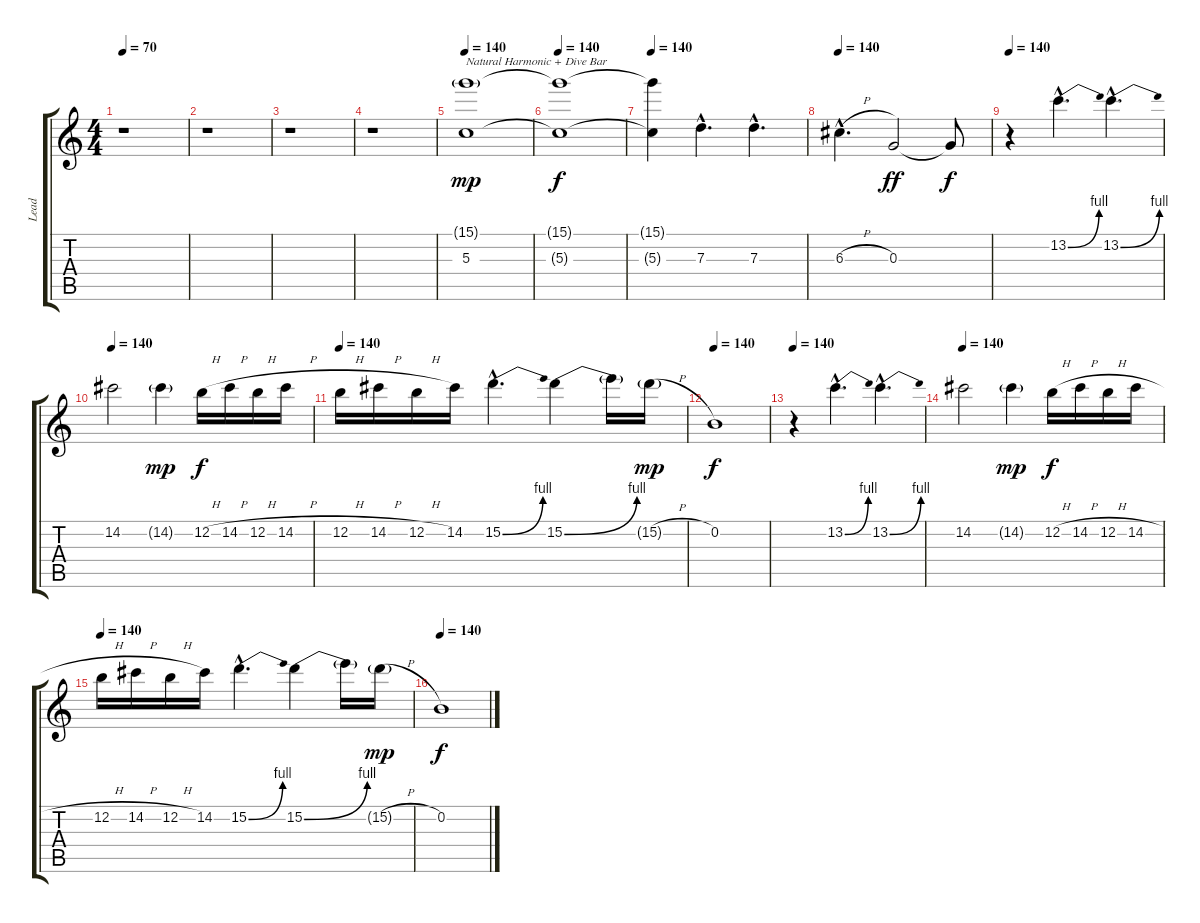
\track ("Lead" "Lead") {instrument distortionguitar}
\staff {score tabs}
\tuning (E4 B3 G3 D3 A2 E2) {hide}
\ts (4 4)
\tempo 70
\clef g2
\ks c
r.1{dy mp} |
r.1 |
r.1 |
r.1 |
\tempo 140
(15.1{g} 5.3).1{txt "Natural Harmonic + Dive Bar"} |
\tempo 140
(15.1{t} 5.3{t}).1{dy f} |
\tempo 140
(15.1{t} 5.3{t}).4 7.3{hac}.4{d} 7.3{hac}.4{d} |
\tempo 140
6.3{h hac}.4{d} 0.3.2{dy ff} 0.3{t}.8{dy f} |
\tempo 140
r.4 13.2{be (bend 0 0 60 4) hac}.4{d} 13.2{be (bend 0 0 60 4) hac}.4{d} |
\tempo 140
14.2.2 14.2{g}.4{dy mp} 12.2{h}.16{dy f} 14.2{h}.16 12.2{h}.16 14.2{h}.16 |
\tempo 140
12.2{h}.16 14.2{h}.16 12.2{h}.16 14.2.16 15.2{be (bend 0 0 60 4) hac}.4{d} 15.2{be (bend 0 0 60 4)}.4 15.2{t}.16 15.2{h g}.16{dy mp} |
\tempo 140
0.2.1{dy f} |
\tempo 140
r.4 13.2{be (bend 0 0 60 4) hac}.4{d} 13.2{be (bend 0 0 60 4) hac}.4{d} |
\tempo 140
14.2.2 14.2{g}.4{dy mp} 12.2{h}.16{dy f} 14.2{h}.16 12.2{h}.16 14.2{h}.16 |
\tempo 140
12.2{h}.16 14.2{h}.16 12.2{h}.16 14.2.16 15.2{be (bend 0 0 60 4) hac}.4{d} 15.2{be (bend 0 0 60 4)}.4 15.2{t}.16 15.2{h g}.16{dy mp} |
\tempo 140
0.2.1{dy f}
